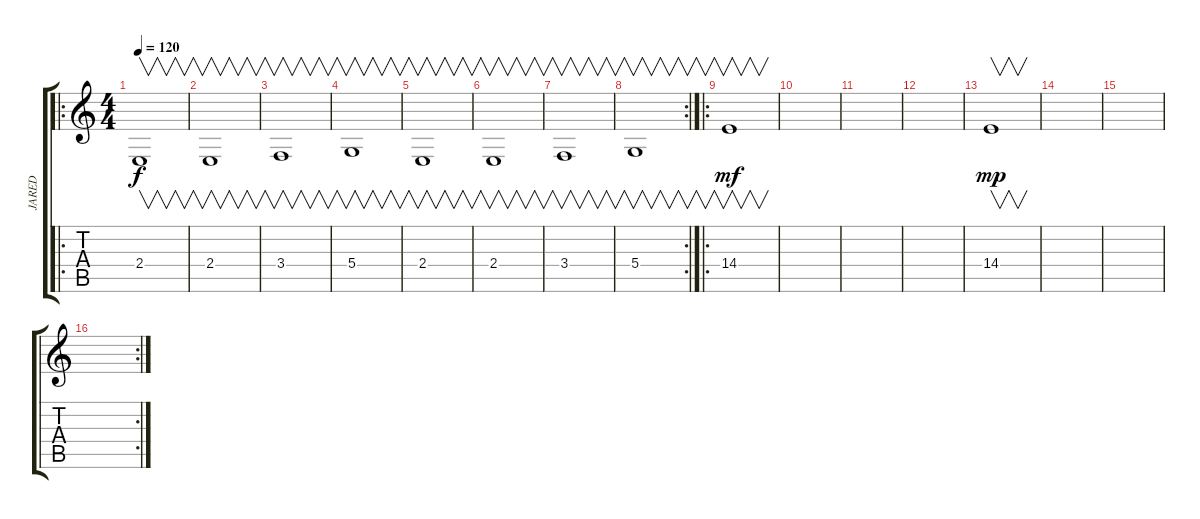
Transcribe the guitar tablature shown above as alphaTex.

\track ("JARED" "JARED") {instrument synthvoice}
\staff {score tabs}
\tuning (E4 B3 G3 D3 A2 E2) {hide}
\ro
\ts (4 4)
\tempo 120
\clef g2
\ks c
2.4.1{v dy f instrument synthvoice} |
2.4.1{v} |
3.4.1{v} |
5.4.1{v} |
2.4.1{v} |
2.4.1{v} |
3.4.1{v} |
\rc 2
5.4.1{v} |
\ro
14.4.1{v dy mf} |
|
|
|
14.4.1{v dy mp} |
|
|
\rc 2
